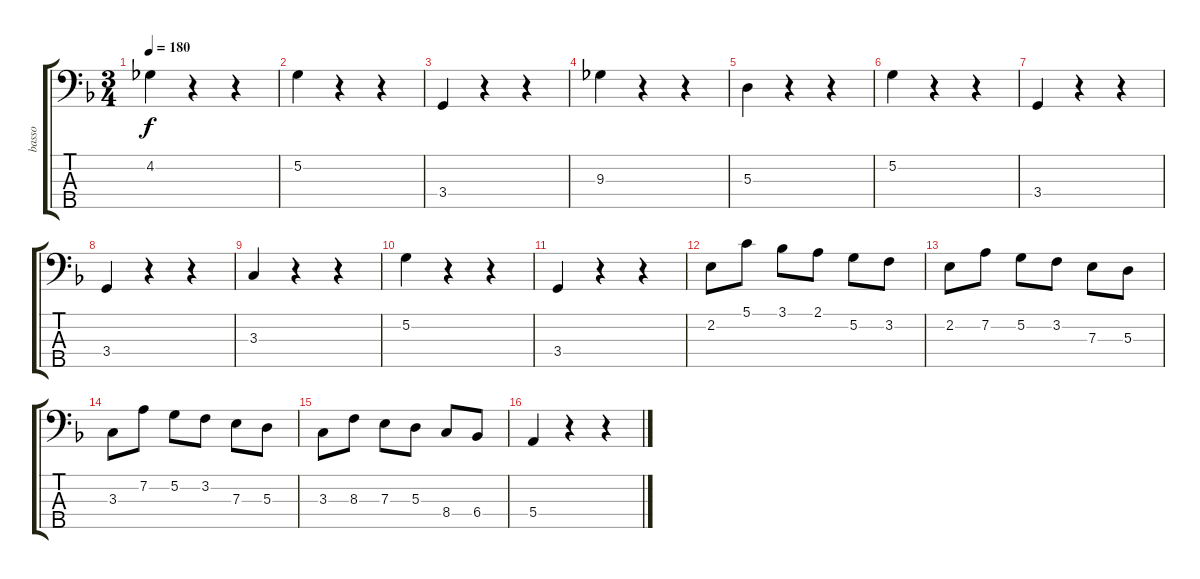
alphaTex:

\track ("basso" "basso") {instrument electricbassfinger}
\staff {score tabs}
\tuning (G2 D2 A1 E1 B0) {hide}
\ts (3 4)
\tempo 180
\clef f4
\ks dminor
4.2.4{dy f} r.4 r.4 |
5.2.4 r.4 r.4 |
3.4.4 r.4 r.4 |
9.3.4 r.4 r.4 |
5.3.4 r.4 r.4 |
5.2.4 r.4 r.4 |
3.4.4 r.4 r.4 |
3.4.4 r.4 r.4 |
3.3.4 r.4 r.4 |
5.2.4 r.4 r.4 |
3.4.4 r.4 r.4 |
2.2.8 5.1.8 3.1.8 2.1.8 5.2.8 3.2.8 |
2.2.8 7.2.8 5.2.8 3.2.8 7.3.8 5.3.8 |
3.3.8 7.2.8 5.2.8 3.2.8 7.3.8 5.3.8 |
3.3.8 8.3.8 7.3.8 5.3.8 8.4.8 6.4.8 |
5.4.4 r.4 r.4
